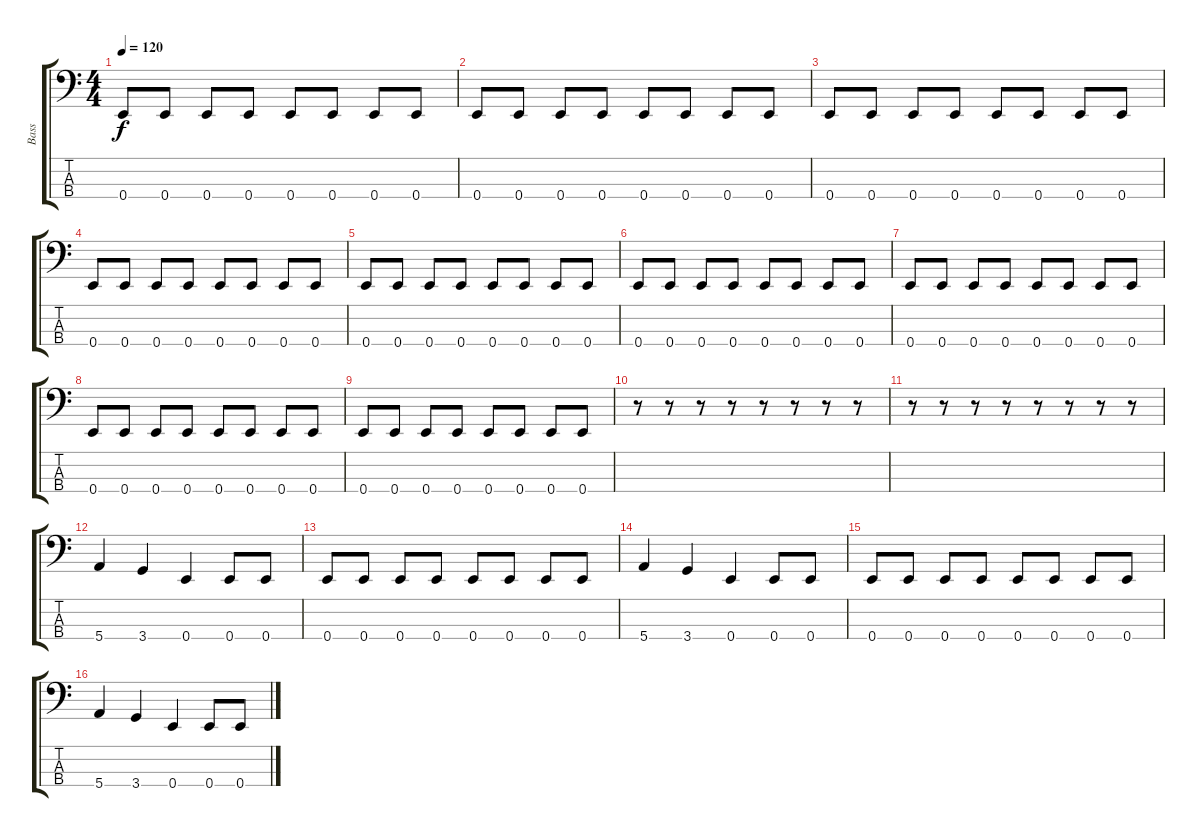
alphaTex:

\track ("Bass" "Bass") {instrument electricbasspick}
\staff {score tabs}
\tuning (G2 D2 A1 E1) {hide}
\ts (4 4)
\tempo 120
\clef f4
\ks c
0.4.8{dy f} 0.4.8 0.4.8 0.4.8 0.4.8 0.4.8 0.4.8 0.4.8 |
0.4.8 0.4.8 0.4.8 0.4.8 0.4.8 0.4.8 0.4.8 0.4.8 |
0.4.8 0.4.8 0.4.8 0.4.8 0.4.8 0.4.8 0.4.8 0.4.8 |
0.4.8 0.4.8 0.4.8 0.4.8 0.4.8 0.4.8 0.4.8 0.4.8 |
0.4.8 0.4.8 0.4.8 0.4.8 0.4.8 0.4.8 0.4.8 0.4.8 |
0.4.8 0.4.8 0.4.8 0.4.8 0.4.8 0.4.8 0.4.8 0.4.8 |
0.4.8 0.4.8 0.4.8 0.4.8 0.4.8 0.4.8 0.4.8 0.4.8 |
0.4.8 0.4.8 0.4.8 0.4.8 0.4.8 0.4.8 0.4.8 0.4.8 |
0.4.8 0.4.8 0.4.8 0.4.8 0.4.8 0.4.8 0.4.8 0.4.8 |
r.8 r.8 r.8 r.8 r.8 r.8 r.8 r.8 |
r.8 r.8 r.8 r.8 r.8 r.8 r.8 r.8 |
5.4.4 3.4.4 0.4.4 0.4.8 0.4.8 |
0.4.8 0.4.8 0.4.8 0.4.8 0.4.8 0.4.8 0.4.8 0.4.8 |
5.4.4 3.4.4 0.4.4 0.4.8 0.4.8 |
0.4.8 0.4.8 0.4.8 0.4.8 0.4.8 0.4.8 0.4.8 0.4.8 |
5.4.4 3.4.4 0.4.4 0.4.8 0.4.8
